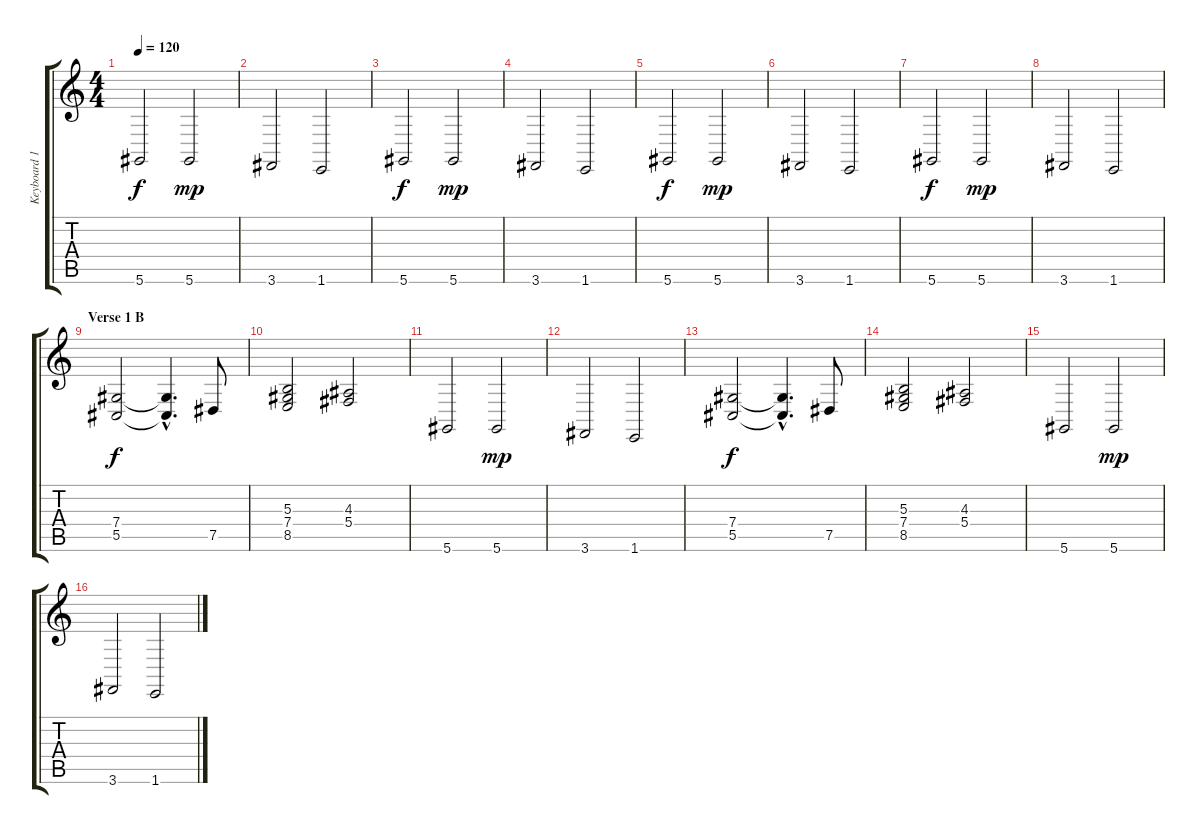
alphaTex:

\track ("Keyboard 1" "Keyboard 1") {instrument electricgrandpiano}
\staff {score tabs}
\tuning (Eb4 Bb3 Gb3 Db3 Ab2 Eb2) {hide}
\ts (4 4)
\tempo 120
\clef g2
\ks c
5.6.2{dy f} 5.6.2{dy mp} |
3.6.2 1.6.2 |
5.6.2{dy f} 5.6.2{dy mp} |
3.6.2 1.6.2 |
5.6.2{dy f} 5.6.2{dy mp} |
3.6.2 1.6.2 |
5.6.2{dy f} 5.6.2{dy mp} |
3.6.2 1.6.2 |
\section ("" "Verse 1 B")
(7.4 5.5).2{dy f} (7.4{hac t} 5.5{hac t}).4{d} 7.5.8 |
(5.3 7.4 8.5).2 (4.3 5.4).2 |
5.6.2 5.6.2{dy mp} |
3.6.2 1.6.2 |
(7.4 5.5).2{dy f} (7.4{hac t} 5.5{hac t}).4{d} 7.5.8 |
(5.3 7.4 8.5).2 (4.3 5.4).2 |
5.6.2 5.6.2{dy mp} |
3.6.2 1.6.2
